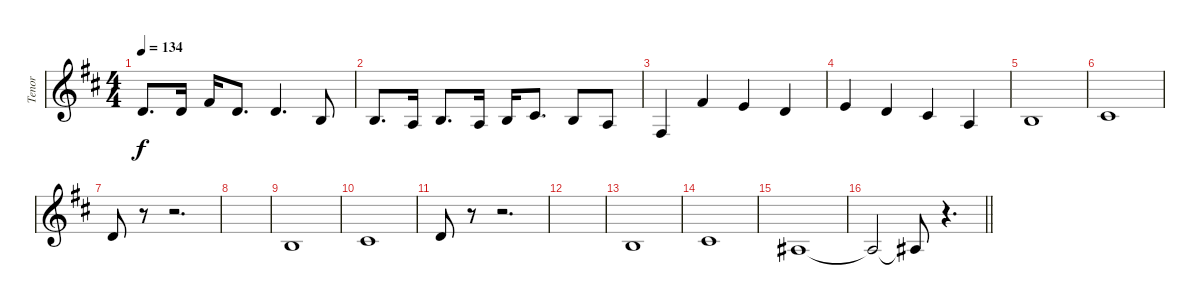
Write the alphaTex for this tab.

\track ("Tenor" "Tenor") {instrument tenorsax}
\staff {score}
\tuning (E4 B3 G3 D3 A2 E2) {hide}
\ts (4 4)
\tempo 134
\clef g2
\ks bminor
7.3.8{d dy f} 7.3.16 2.1.16 7.3.8{d} 7.3.4{d} 0.2.8 |
0.2.8{d} 2.3.16 0.2.8{d} 2.3.16 0.2.16 2.2.8{d} 0.2.8 2.3.8 |
4.4.4 2.1.4 0.1.4 3.2.4 |
0.1.4 3.2.4 2.2.4 2.3.4 |
0.2.1 |
2.2.1 |
3.2.8 r.8 r.2{d} |
|
0.2.1 |
2.2.1 |
3.2.8 r.8 r.2{d} |
|
0.2.1 |
2.2.1 |
3.3.1 |
\barLineRight lightlight
3.3{t}.2 3.3{t}.8 r.4{d}
